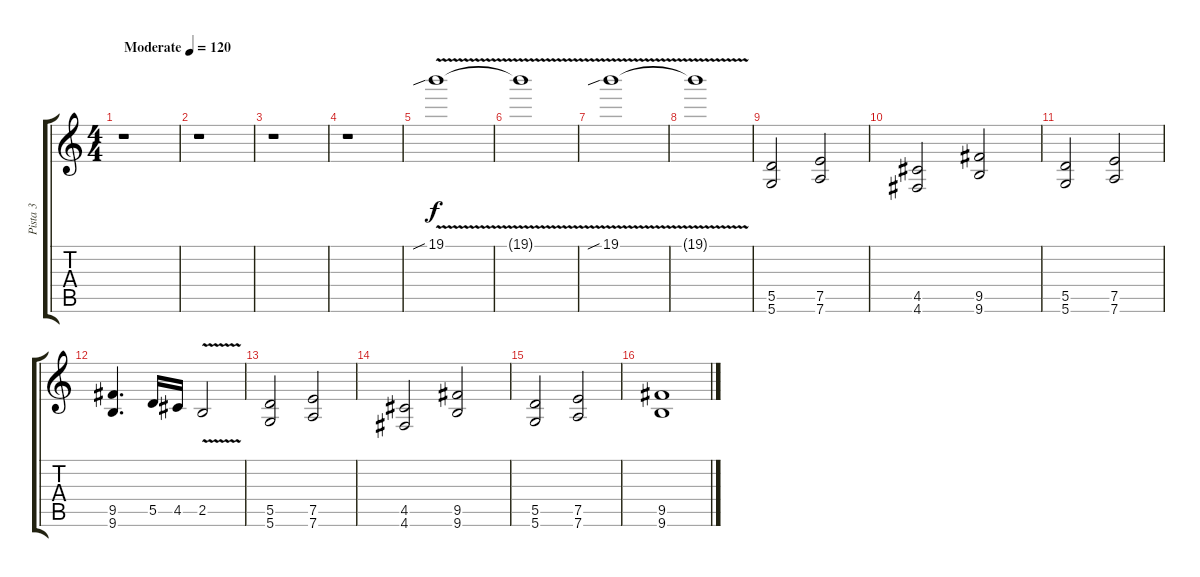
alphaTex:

\track ("Pista 3" "Pista 3") {instrument overdrivenguitar}
\staff {score tabs}
\tuning (E4 B3 G3 D3 A2 D2) {hide}
\ts (4 4)
\tempo (120 "Moderate")
\clef g2
\ks c
r.1{dy f instrument overdrivenguitar} |
r.1 |
r.1 |
r.1 |
19.1{v sib}.1 |
19.1{t}.1 |
19.1{v sib}.1 |
19.1{t}.1 |
(5.5 5.6).2 (7.5 7.6).2 |
(4.5 4.6).2 (9.5 9.6).2 |
(5.5 5.6).2 (7.5 7.6).2 |
(9.5 9.6).4{d} 5.5.16 4.5.16 2.5{v}.2 |
(5.5 5.6).2 (7.5 7.6).2 |
(4.5 4.6).2 (9.5 9.6).2 |
(5.5 5.6).2 (7.5 7.6).2 |
(9.5 9.6).1
